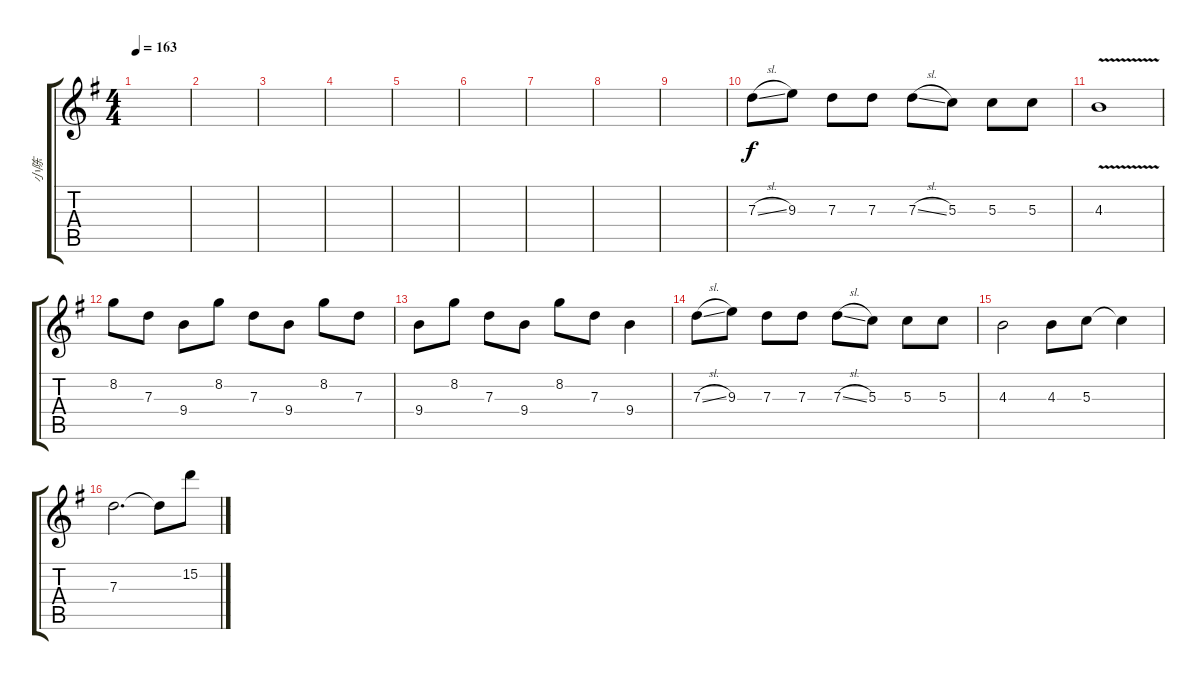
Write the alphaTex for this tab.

\track ("小陈" "小陈") {instrument overdrivenguitar}
\staff {score tabs}
\tuning (E4 B3 G3 D3 A2 E2) {hide}
\ts (4 4)
\tempo 163
\clef g2
\ks g
|
|
|
|
|
|
|
|
|
7.3{sl}.8 9.3.8 7.3.8 7.3.8 7.3{sl}.8 5.3.8 5.3.8 5.3.8 |
4.3{v}.1 |
8.2.8 7.3.8 9.4.8 8.2.8 7.3.8 9.4.8 8.2.8 7.3.8 |
9.4.8 8.2.8 7.3.8 9.4.8 8.2.8 7.3.8 9.4.4 |
7.3{sl}.8 9.3.8 7.3.8 7.3.8 7.3{sl}.8 5.3.8 5.3.8 5.3.8 |
4.3.2 4.3.8 5.3.8 5.3{t}.4 |
7.3.2{d} 7.3{t}.8 15.2.8
